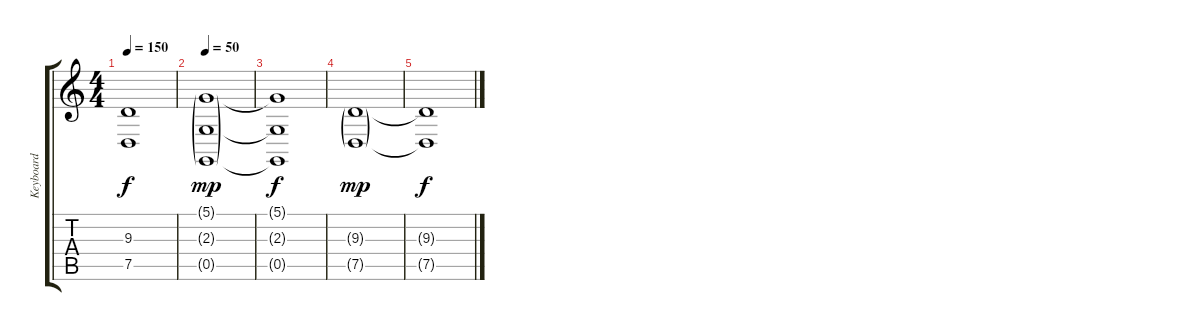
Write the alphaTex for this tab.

\track ("Keyboard" "Keyboard") {instrument stringensemble1}
\staff {score tabs}
\tuning (D4 A3 F3 C3 G2 C2) {hide}
\ts (4 4)
\tempo 150
\clef g2
\ks c
(9.3{t} 7.5{t}).1{dy f} |
\tempo 50
(5.1{g} 2.3{g} 0.5{g}).1{dy mp} |
(5.1{t} 2.3{t} 0.5{t}).1{dy f} |
(9.3{g} 7.5{g}).1{dy mp} |
(9.3{t} 7.5{t}).1{dy f}
